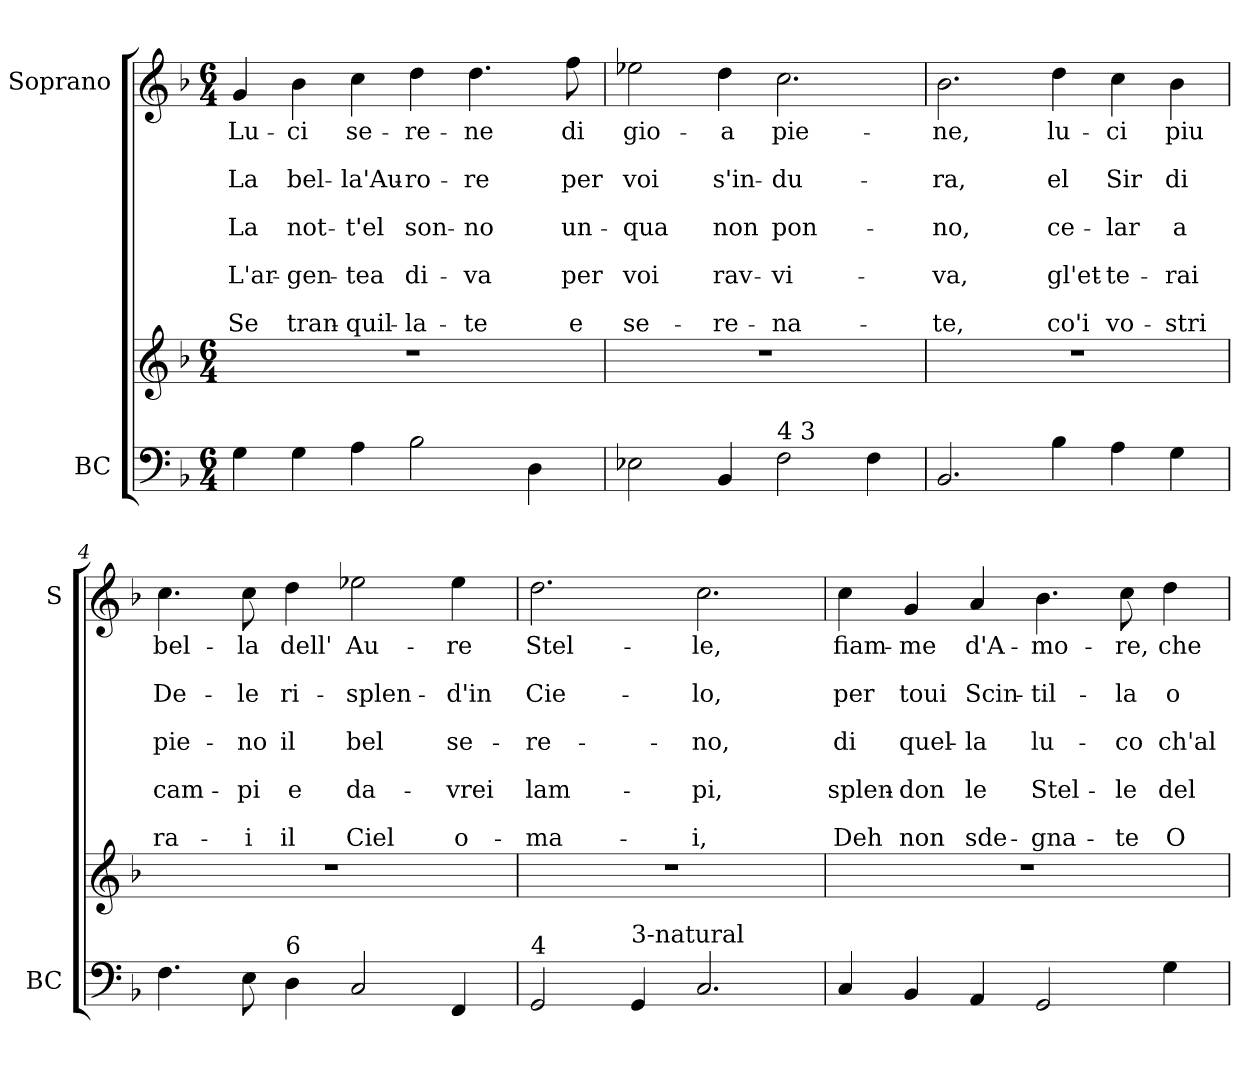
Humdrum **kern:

**kern	**kern	**kern	**text	**text	**text	**text	**text	**text	**text	**text	**text
*part2	*part2	*part1	*part1	*part1	*part1	*part1	*part1	*part1	*part1	*part1	*part1
*staff3	*staff2	*staff1	*staff1	*staff1	*staff1	*staff1	*staff1	*staff1	*staff1	*staff1	*staff1
*I"BC	*	*I"Soprano	*	*	*	*	*	*	*	*	*
*I'BC	*	*I'S	*	*	*	*	*	*	*	*	*
*clefF4	*clefG2	*clefG2	*	*	*	*	*	*	*	*	*
*k[b-]	*k[b-]	*k[b-]	*	*	*	*	*	*	*	*	*
*F:	*F:	*F:	*	*	*	*	*	*	*	*	*
*M6/4	*M6/4	*M6/4	*	*	*	*	*	*	*	*	*
=1	=1	=1	=1	=1	=1	=1	=1	=1	=1	=1	=1
!	!	!	!LO:LY:b	!	!LO:LY:b	!	!LO:LY:b	!	!LO:LY:b	!	!LO:LY:b
4G\	1.r	4g/	Lu-	.	La	.	La	.	L'ar-	.	Se
!	!	!	!LO:LY:b	!	!LO:LY:b	!	!LO:LY:b	!	!LO:LY:b	!	!LO:LY:b
4G\	.	4b-\	-ci	.	bel-	.	not-	.	-gen-	.	tran-
!	!	!	!LO:LY:b	!	!LO:LY:b	!	!LO:LY:b	!	!LO:LY:b	!	!LO:LY:b
4A\	.	4cc\	se-	.	-la'Au-	.	-t'el	.	-tea	.	-quil-
!	!	!	!LO:LY:b	!	!LO:LY:b	!	!LO:LY:b	!	!LO:LY:b	!	!LO:LY:b
2B-\	.	4dd\	-re-	.	-ro-	.	son-	.	di-	.	-la-
!	!	!	!LO:LY:b	!	!LO:LY:b	!	!LO:LY:b	!	!LO:LY:b	!	!LO:LY:b
.	.	4.dd\	-ne	.	-re	.	-no	.	-va	.	-te
4D\	.	.	.	.	.	.	.	.	.	.	.
!	!	!	!LO:LY:b	!	!LO:LY:b	!	!LO:LY:b	!	!LO:LY:b	!	!LO:LY:b
.	.	8ff\	di	.	per	.	un-	.	per	.	e
=2	=2	=2	=2	=2	=2	=2	=2	=2	=2	=2	=2
!	!	!	!LO:LY:b	!	!LO:LY:b	!	!LO:LY:b	!	!LO:LY:b	!	!LO:LY:b
2E-X\	1.r	2ee-X\	gio-	.	voi	.	-qua	.	voi	.	se-
!	!	!	!LO:LY:b	!	!LO:LY:b	!	!LO:LY:b	!	!LO:LY:b	!	!LO:LY:b
4BB-/	.	4dd\	-a	.	s'in-	.	non	.	rav-	.	-re-
!LO:TX:a:t=4          3	!	!	!	!	!	!	!	!	!	!	!
!	!	!	!LO:LY:b	!	!LO:LY:b	!	!LO:LY:b	!	!LO:LY:b	!	!LO:LY:b
2F\	.	2.cc\	pie-	.	-du-	.	pon-	.	-vi-	.	-na-
4F\	.	.	.	.	.	.	.	.	.	.	.
=3	=3	=3	=3	=3	=3	=3	=3	=3	=3	=3	=3
!	!	!	!LO:LY:b	!	!LO:LY:b	!	!LO:LY:b	!	!LO:LY:b	!	!LO:LY:b
2.BB-/	1.r	2.b-\	-ne,	.	-ra,	.	-no,	.	-va,	.	-te,
!	!	!	!LO:LY:b	!	!LO:LY:b	!	!LO:LY:b	!	!LO:LY:b	!	!LO:LY:b
4B-\	.	4dd\	lu-	.	el	.	ce-	.	gl'et-	.	co'i
!	!	!	!LO:LY:b	!	!LO:LY:b	!	!LO:LY:b	!	!LO:LY:b	!	!LO:LY:b
4A\	.	4cc\	-ci	.	Sir	.	-lar	.	-te-	.	vo-
!	!	!	!LO:LY:b	!	!LO:LY:b	!	!LO:LY:b	!	!LO:LY:b	!	!LO:LY:b
4G\	.	4b-\	piu	.	di	.	a	.	-rai	.	-stri
!!LO:LB:g=z
=4	=4	=4	=4	=4	=4	=4	=4	=4	=4	=4	=4
!	!	!	!LO:LY:b	!	!LO:LY:b	!	!LO:LY:b	!	!LO:LY:b	!	!LO:LY:b
4.F\	1.r	4.cc\	bel-	.	De-	.	pie-	.	cam-	.	ra-
!	!	!	!LO:LY:b	!	!LO:LY:b	!	!LO:LY:b	!	!LO:LY:b	!	!LO:LY:b
8E\	.	8cc\	-la	.	-le	.	-no	.	-pi	.	-i
!LO:TX:a:t=6	!	!	!	!	!	!	!	!	!	!	!
!	!	!	!LO:LY:b	!	!LO:LY:b	!	!LO:LY:b	!	!LO:LY:b	!	!LO:LY:b
4D\	.	4dd\	dell'	.	ri-	.	il	.	e	.	il
!	!	!	!LO:LY:b	!	!LO:LY:b	!	!LO:LY:b	!	!LO:LY:b	!	!LO:LY:b
2C/	.	2ee-X\	Au-	.	-splen-	.	bel	.	da-	.	Ciel
!	!	!	!LO:LY:b	!	!LO:LY:b	!	!LO:LY:b	!	!LO:LY:b	!	!LO:LY:b
4FF/	.	4ee-\	-re	.	-d'in	.	se-	.	-vrei	.	o-
=5	=5	=5	=5	=5	=5	=5	=5	=5	=5	=5	=5
!LO:TX:a:t=4	!	!	!	!	!	!	!	!	!	!	!
!	!	!	!LO:LY:b	!	!LO:LY:b	!	!LO:LY:b	!	!LO:LY:b	!	!LO:LY:b
2GG/	1.r	2.dd\	Stel-	.	Cie-	.	-re-	.	lam-	.	-ma-
!LO:TX:a:t=3-natural	!	!	!	!	!	!	!	!	!	!	!
4GG/	.	.	.	.	.	.	.	.	.	.	.
!	!	!	!LO:LY:b	!	!LO:LY:b	!	!LO:LY:b	!	!LO:LY:b	!	!LO:LY:b
2.C/	.	2.cc\	-le,	.	-lo,	.	-no,	.	-pi,	.	-i,
=6	=6	=6	=6	=6	=6	=6	=6	=6	=6	=6	=6
!	!	!	!LO:LY:b	!	!LO:LY:b	!	!LO:LY:b	!	!LO:LY:b	!	!LO:LY:b
4C/	1.r	4cc\	fiam-	.	per	.	di	.	splen-	.	Deh
!	!	!	!LO:LY:b	!	!LO:LY:b	!	!LO:LY:b	!	!LO:LY:b	!	!LO:LY:b
4BB-/	.	4g/	-me	.	toui	.	quel-	.	-don	.	non
!	!	!	!LO:LY:b	!	!LO:LY:b	!	!LO:LY:b	!	!LO:LY:b	!	!LO:LY:b
4AA/	.	4a/	d'A-	.	Scin-	.	-la	.	le	.	sde-
!	!	!	!LO:LY:b	!	!LO:LY:b	!	!LO:LY:b	!	!LO:LY:b	!	!LO:LY:b
2GG/	.	4.b-\	-mo-	.	-til-	.	lu-	.	Stel-	.	-gna-
!	!	!	!LO:LY:b	!	!LO:LY:b	!	!LO:LY:b	!	!LO:LY:b	!	!LO:LY:b
.	.	8cc\	-re,	.	-la	.	-co	.	-le	.	-te
!	!	!	!LO:LY:b	!	!LO:LY:b	!	!LO:LY:b	!	!LO:LY:b	!	!LO:LY:b
4G\	.	4dd\	che	.	o-	.	ch'al	.	del	.	O
=	=	=	=	=	=	=	=	=	=	=	=
*-	*-	*-	*-	*-	*-	*-	*-	*-	*-	*-	*-
